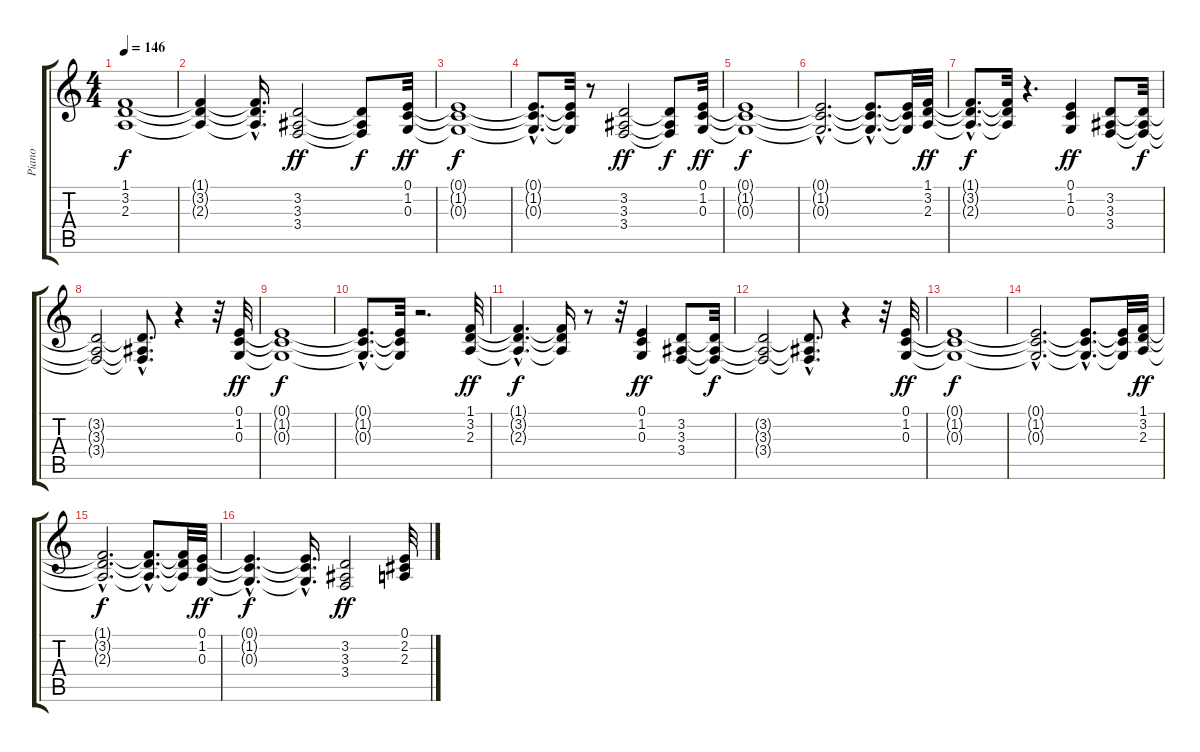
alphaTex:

\track ("Piano" "Piano") {instrument stringensemble2}
\staff {score tabs}
\tuning (E4 B3 G3 D3 A2 E2) {hide}
\ts (4 4)
\tempo 146
\clef g2
\ks c
(1.1{t} 3.2{t} 2.3{t}).1{dy f} |
(1.1{t} 3.2{t} 2.3{t}).4 (1.1{hac t} 3.2{hac t} 2.3{hac t}).16{d} (3.2 3.3 3.4).2{dy ff} (3.2{t} 3.3{t} 3.4{t}).8{dy f} (0.1 1.2 0.3).32{dy ff} |
(0.1{t} 1.2{t} 0.3{t}).1{dy f} |
(0.1{hac t} 1.2{hac t} 0.3{hac t}).8{d} (0.1{t} 1.2{t} 0.3{t}).32 r.8 (3.2 3.3 3.4).2{dy ff} (3.2{t} 3.3{t} 3.4{t}).8{dy f} (0.1 1.2 0.3).32{dy ff} |
(0.1{t} 1.2{t} 0.3{t}).1{dy f} |
(0.1{hac t} 1.2{hac t} 0.3{hac t}).2{d} (0.1{hac t} 1.2{hac t} 0.3{hac t}).8{d} (0.1{t} 1.2{t} 0.3{t}).32 (1.1 3.2 2.3).32{dy ff} |
(1.1{hac t} 3.2{hac t} 2.3{hac t}).8{d dy f} (1.1{t} 3.2{t} 2.3{t}).32 r.4{d} (0.1 1.2 0.3).4{dy ff} (3.2 3.3 3.4).8 (3.2{t} 3.3{t} 3.4{t}).32{dy f} |
(3.2{t} 3.3{t} 3.4{t}).2 (3.2{hac t} 3.3{hac t} 3.4{hac t}).8{d} r.4 r.32 (0.1 1.2 0.3).32{dy ff} |
(0.1{t} 1.2{t} 0.3{t}).1{dy f} |
(0.1{hac t} 1.2{hac t} 0.3{hac t}).8{d} (0.1{t} 1.2{t} 0.3{t}).32 r.2{d} (1.1 3.2 2.3).32{dy ff} |
(1.1{hac t} 3.2{hac t} 2.3{hac t}).4{d dy f} (1.1{t} 3.2{t} 2.3{t}).16 r.8 r.32 (0.1 1.2 0.3).4{dy ff} (3.2 3.3 3.4).8 (3.2{t} 3.3{t} 3.4{t}).32{dy f} |
(3.2{t} 3.3{t} 3.4{t}).2 (3.2{hac t} 3.3{hac t} 3.4{hac t}).8{d} r.4 r.32 (0.1 1.2 0.3).32{dy ff} |
(0.1{t} 1.2{t} 0.3{t}).1{dy f} |
(0.1{hac t} 1.2{hac t} 0.3{hac t}).2{d} (0.1{hac t} 1.2{hac t} 0.3{hac t}).8{d} (0.1{t} 1.2{t} 0.3{t}).32 (1.1 3.2 2.3).32{dy ff} |
(1.1{hac t} 3.2{hac t} 2.3{hac t}).2{d dy f} (1.1{hac t} 3.2{hac t} 2.3{hac t}).8{d} (1.1{t} 3.2{t} 2.3{t}).32 (0.1 1.2 0.3).32{dy ff} |
(0.1{hac t} 1.2{hac t} 0.3{hac t}).4{d dy f} (0.1{hac t} 1.2{hac t} 0.3{hac t}).16{d} (3.2 3.3 3.4).2{dy ff} (0.1 2.2 2.3).32
